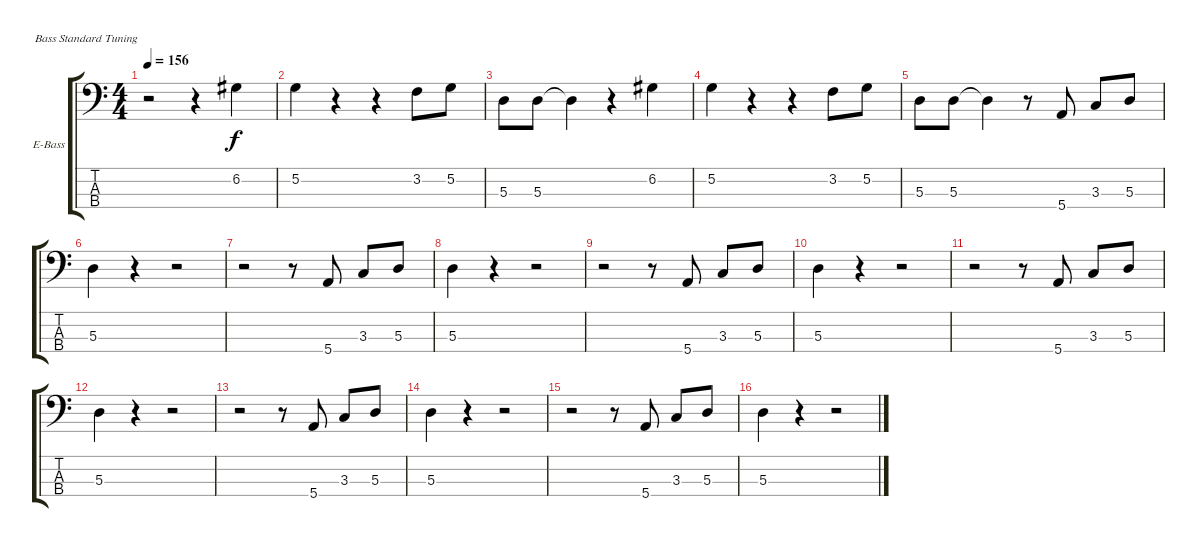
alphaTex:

\bracketExtendMode groupsimilarinstruments
\firstSystemTrackNameOrientation horizontal
\otherSystemsTrackNameOrientation horizontal
\track ("Noel Redding" "E-Bass") {instrument electricbassfinger}
\staff {score tabs}
\tuning (G2 D2 A1 E1)
\ts (4 4)
\tempo 156
\clef f4
\ks c
r.2{dy f instrument electricbassfinger} r.4 6.2.4 |
5.2.4 r.4 r.4 3.2.8 5.2.8 |
5.3.8 5.3.8 5.3{t}.4 r.4 6.2.4 |
5.2.4 r.4 r.4 3.2.8 5.2.8 |
5.3.8 5.3.8 5.3{t}.4 r.8 5.4.8 3.3.8 5.3.8 |
5.3.4 r.4 r.2 |
r.2 r.8 5.4.8 3.3.8 5.3.8 |
5.3.4 r.4 r.2 |
r.2 r.8 5.4.8 3.3.8 5.3.8 |
5.3.4 r.4 r.2 |
r.2 r.8 5.4.8 3.3.8 5.3.8 |
5.3.4 r.4 r.2 |
r.2 r.8 5.4.8 3.3.8 5.3.8 |
5.3.4 r.4 r.2 |
r.2 r.8 5.4.8 3.3.8 5.3.8 |
5.3.4 r.4 r.2
